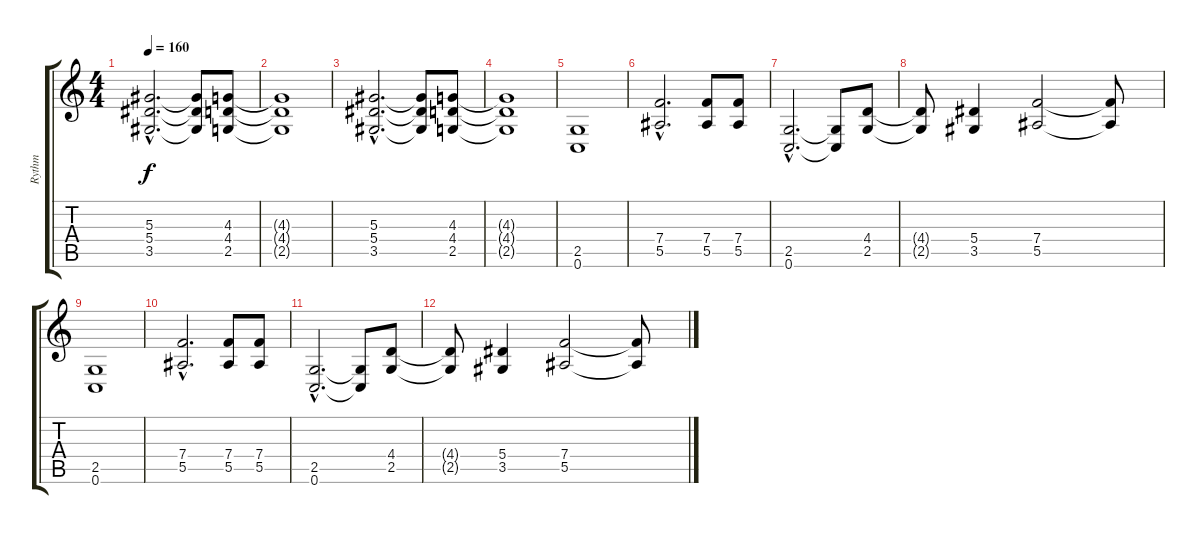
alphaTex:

\track ("Rythm" "Rythm") {instrument distortionguitar}
\staff {score tabs}
\tuning (C4 G3 Eb3 Bb2 F2 C2) {hide}
\ts (4 4)
\tempo 160
\clef g2
\ks c
(5.3{hac} 5.4{hac} 3.5{hac}).2{d dy f} (5.3{t} 5.4{t} 3.5{t}).8 (4.3 4.4 2.5).8 |
(4.3{t} 4.4{t} 2.5{t}).1 |
(5.3{hac} 5.4{hac} 3.5{hac}).2{d} (5.3{t} 5.4{t} 3.5{t}).8 (4.3 4.4 2.5).8 |
(4.3{t} 4.4{t} 2.5{t}).1 |
(2.5 0.6).1 |
(7.4{hac} 5.5{hac}).2{d} (7.4 5.5).8 (7.4 5.5).8 |
(2.5{hac} 0.6{hac}).2{d} (2.5{t} 0.6{t}).8 (4.4 2.5).8 |
(4.4{t} 2.5{t}).8 (5.4 3.5).4 (7.4 5.5).2 (7.4{t} 5.5{t}).8 |
(2.5 0.6).1 |
(7.4{hac} 5.5{hac}).2{d} (7.4 5.5).8 (7.4 5.5).8 |
(2.5{hac} 0.6{hac}).2{d} (2.5{t} 0.6{t}).8 (4.4 2.5).8 |
(4.4{t} 2.5{t}).8 (5.4 3.5).4 (7.4 5.5).2 (7.4{t} 5.5{t}).8
